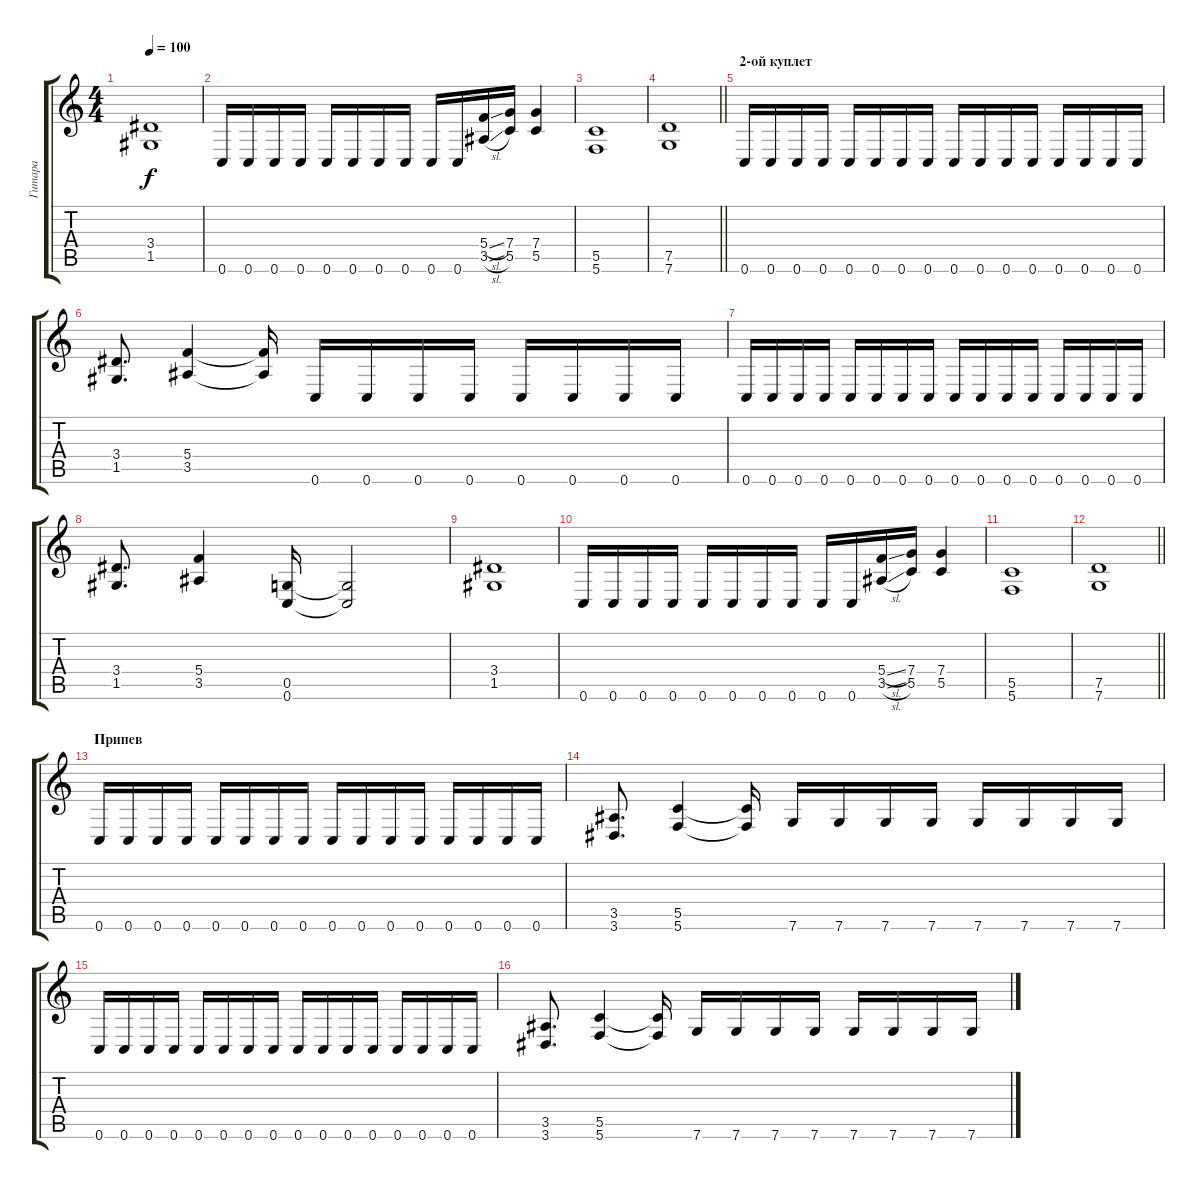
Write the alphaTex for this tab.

\track ("Гитара" "Гитара") {instrument distortionguitar}
\staff {score tabs}
\tuning (D4 A3 F3 C3 G2 C2) {hide}
\ts (4 4)
\tempo 100
\clef g2
\ks c
(3.4 1.5).1{dy f} |
0.6.16 0.6.16 0.6.16 0.6.16 0.6.16 0.6.16 0.6.16 0.6.16 0.6.16 0.6.16 (5.4{sl} 3.5{sl}).16 (7.4 5.5).16 (7.4 5.5).4 |
(5.5 5.6).1 |
\barLineRight lightlight
(7.5 7.6).1 |
\section ("" "2-ой куплет")
0.6.16 0.6.16 0.6.16 0.6.16 0.6.16 0.6.16 0.6.16 0.6.16 0.6.16 0.6.16 0.6.16 0.6.16 0.6.16 0.6.16 0.6.16 0.6.16 |
(3.4 1.5).8{d} (5.4 3.5).4 (5.4{t} 3.5{t}).16 0.6.16 0.6.16 0.6.16 0.6.16 0.6.16 0.6.16 0.6.16 0.6.16 |
0.6.16 0.6.16 0.6.16 0.6.16 0.6.16 0.6.16 0.6.16 0.6.16 0.6.16 0.6.16 0.6.16 0.6.16 0.6.16 0.6.16 0.6.16 0.6.16 |
(3.4 1.5).8{d} (5.4 3.5).4 (0.5 0.6).16 (0.5{t} 0.6{t}).2 |
(3.4 1.5).1 |
0.6.16 0.6.16 0.6.16 0.6.16 0.6.16 0.6.16 0.6.16 0.6.16 0.6.16 0.6.16 (5.4{sl} 3.5{sl}).16 (7.4 5.5).16 (7.4 5.5).4 |
(5.5 5.6).1 |
\barLineRight lightlight
(7.5 7.6).1 |
\section ("" "Припев")
0.6.16 0.6.16 0.6.16 0.6.16 0.6.16 0.6.16 0.6.16 0.6.16 0.6.16 0.6.16 0.6.16 0.6.16 0.6.16 0.6.16 0.6.16 0.6.16 |
(3.5 3.6).8{d} (5.5 5.6).4 (5.5{t} 5.6{t}).16 7.6.16 7.6.16 7.6.16 7.6.16 7.6.16 7.6.16 7.6.16 7.6.16 |
0.6.16 0.6.16 0.6.16 0.6.16 0.6.16 0.6.16 0.6.16 0.6.16 0.6.16 0.6.16 0.6.16 0.6.16 0.6.16 0.6.16 0.6.16 0.6.16 |
(3.5 3.6).8{d} (5.5 5.6).4 (5.5{t} 5.6{t}).16 7.6.16 7.6.16 7.6.16 7.6.16 7.6.16 7.6.16 7.6.16 7.6.16
